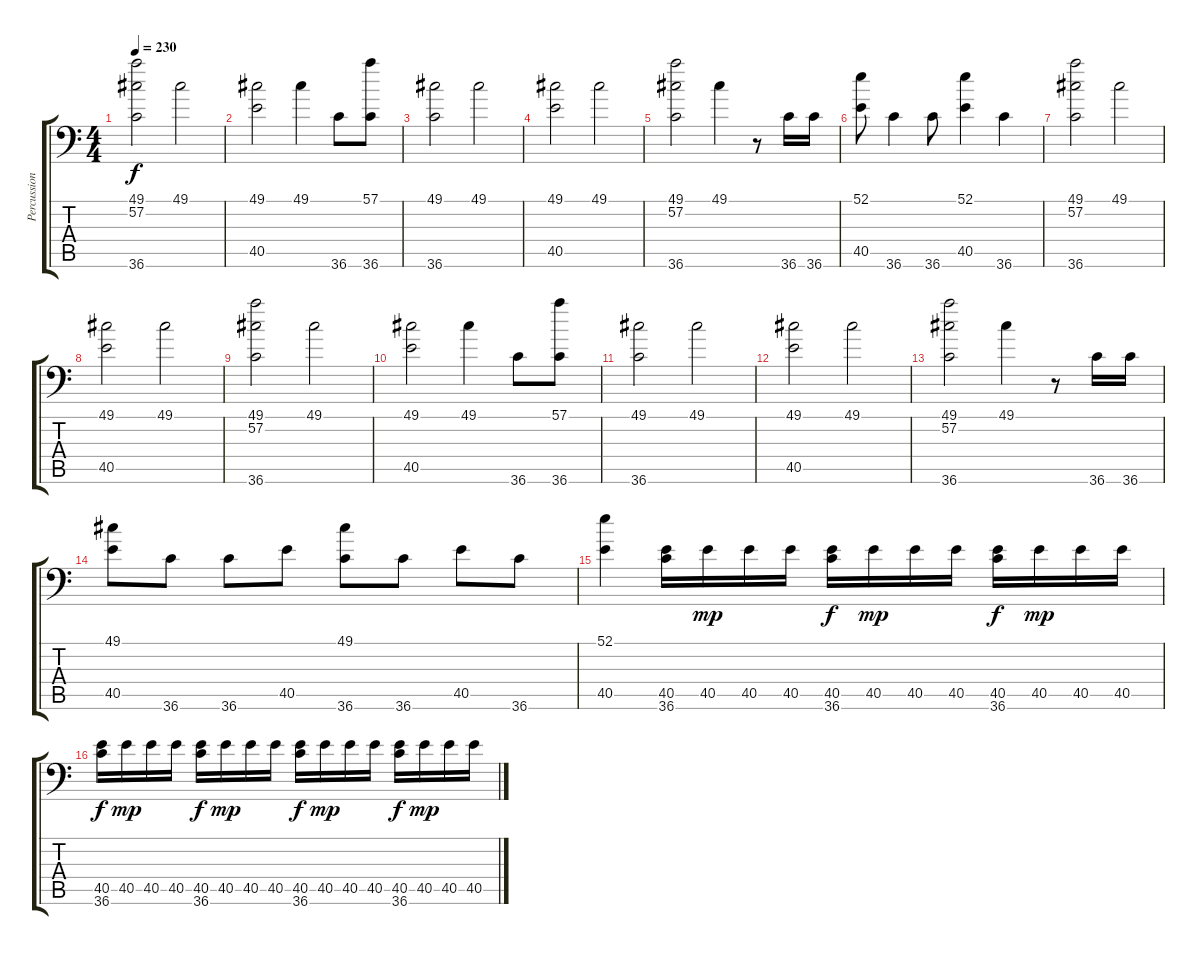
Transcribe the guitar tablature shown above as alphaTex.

\track ("Percussion" "Percussion") {instrument acousticgrandpiano}
\staff {score tabs}
\tuning (C-1 C-1 C-1 C-1 C-1 C-1) {hide}
\ts (4 4)
\tempo 230
\clef f4
\ks c
(49.1 57.2 36.6).2{dy f} 49.1.2 |
(49.1 40.5).2 49.1.4 36.6.8 (57.1 36.6).8 |
(49.1 36.6).2 49.1.2 |
(49.1 40.5).2 49.1.2 |
(49.1 57.2 36.6).2 49.1.4 r.8 36.6.16 36.6.16 |
(52.1 40.5).8 36.6.4 36.6.8 (52.1 40.5).4 36.6.4 |
(49.1 57.2 36.6).2 49.1.2 |
(49.1 40.5).2 49.1.2 |
(49.1 57.2 36.6).2 49.1.2 |
(49.1 40.5).2 49.1.4 36.6.8 (57.1 36.6).8 |
(49.1 36.6).2 49.1.2 |
(49.1 40.5).2 49.1.2 |
(49.1 57.2 36.6).2 49.1.4 r.8 36.6.16 36.6.16 |
(49.1 40.5).8 36.6.8 36.6.8 40.5.8 (49.1 36.6).8 36.6.8 40.5.8 36.6.8 |
(52.1 40.5).4 (40.5 36.6).16 40.5.16{dy mp} 40.5.16 40.5.16 (40.5 36.6).16{dy f} 40.5.16{dy mp} 40.5.16 40.5.16 (40.5 36.6).16{dy f} 40.5.16{dy mp} 40.5.16 40.5.16 |
(40.5 36.6).16{dy f} 40.5.16{dy mp} 40.5.16 40.5.16 (40.5 36.6).16{dy f} 40.5.16{dy mp} 40.5.16 40.5.16 (40.5 36.6).16{dy f} 40.5.16{dy mp} 40.5.16 40.5.16 (40.5 36.6).16{dy f} 40.5.16{dy mp} 40.5.16 40.5.16
